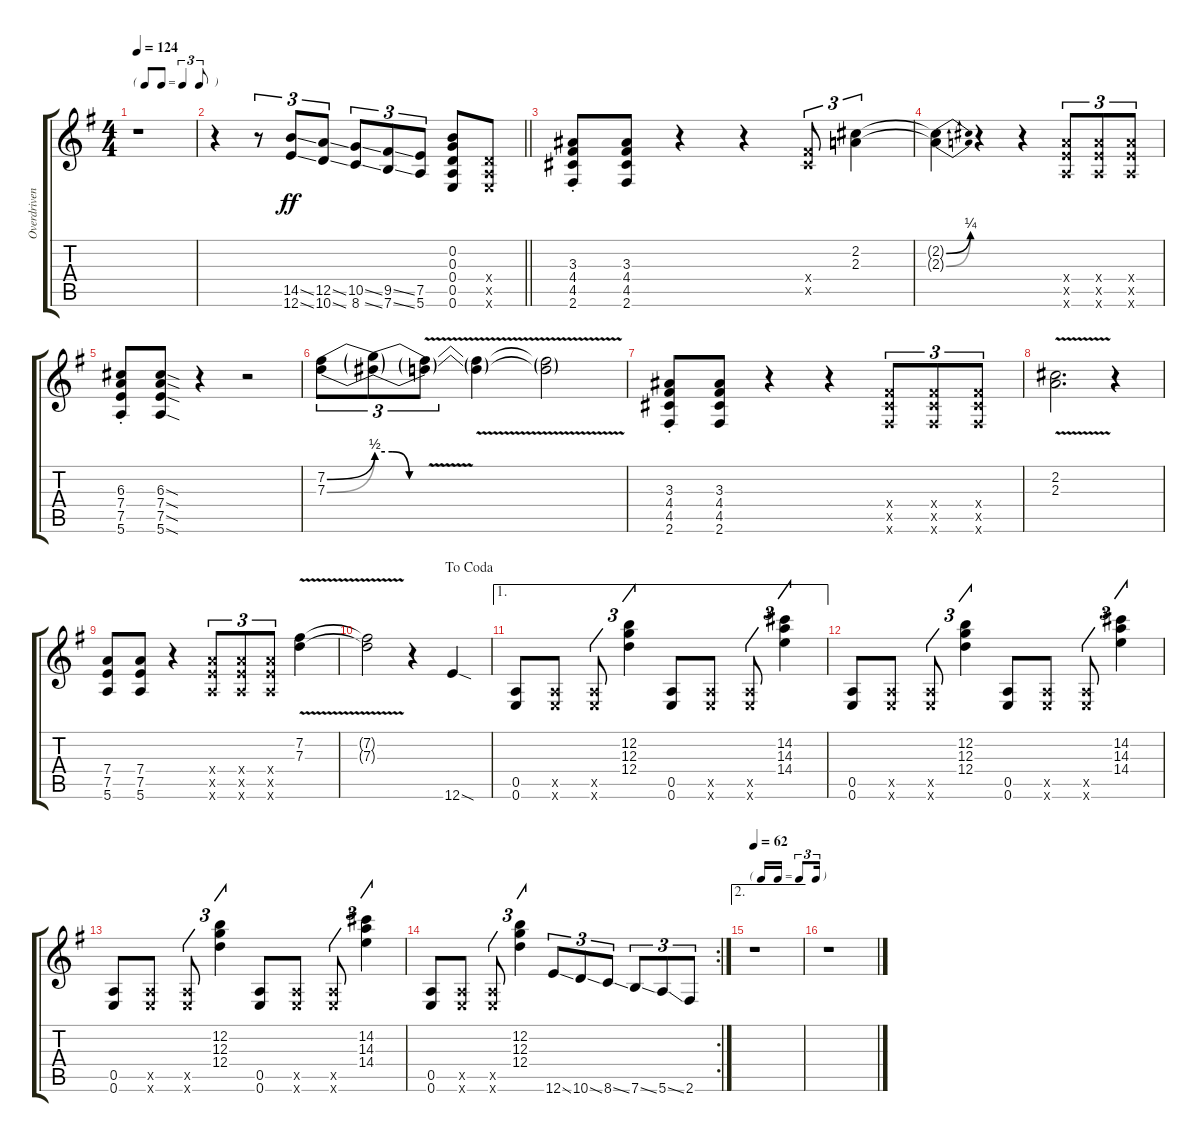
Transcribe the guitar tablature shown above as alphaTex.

\track ("Overdriven Guitar" "Overdriven") {instrument overdrivenguitar}
\staff {score tabs}
\tuning (E4 B3 G3 D3 A2 E2) {hide}
\ts (4 4)
\tf triplet8th
\tempo 124
\clef g2
\ks g
r.1{dy f} |
\barLineRight lightlight
r.4 r.8{tu (3 2)} (14.5{ss} 12.6{ss}).8{tu (3 2) dy ff} (12.5{ss} 10.6{ss}).8{tu (3 2)} (10.5{ss} 8.6{ss}).8{tu (3 2)} (9.5{ss} 7.6{ss}).8{tu (3 2)} (7.5 5.6).8{tu (3 2)} (0.2 0.3 0.4 0.5 0.6).8 (0.4{x} 0.5{x} 0.6{x}).8 |
(3.3{st} 4.4{st} 4.5{st} 2.6{st}).8 (3.3 4.4 4.5 2.6).8 r.4 r.4 (4.4{x} 4.5{x}).8{tu (3 2)} (2.2 2.3).4{tu (3 2)} |
(2.2{be (bend 0 0 60 1) t} 2.3{be (bend 0 0 60 1) t}).4 r.4 r.4 (7.4{x} 7.5{x} 5.6{x}).8{tu (3 2)} (7.4{x} 7.5{x} 5.6{x}).8{tu (3 2)} (7.4{x} 7.5{x} 5.6{x}).8{tu (3 2)} |
(6.3{st} 7.4{st} 7.5{st} 5.6{st}).8 (6.3{sod} 7.4{sod} 7.5{sod} 5.6{sod}).8 r.4 r.2 |
(7.2{be (bend 0 0 60 2)} 7.3{be (bend 0 0 60 2)}).8{tu (3 2)} (7.2{be (custom 0 2 20 2 40 0 60 0) t} 7.3{be (custom 0 2 20 2 40 0 60 0) t}).8{tu (3 2)} (7.2{v t} 7.3{v t}).8{tu (3 2)} (7.2{v t} 7.3{v t}).4 (7.2{v t} 7.3{v t}).2 |
(3.3{st} 4.4{st} 4.5{st} 2.6{st}).8 (3.3 4.4 4.5 2.6).8 r.4 r.4 (4.4{x} 4.5{x} 2.6{x}).8{tu (3 2)} (4.4{x} 4.5{x} 2.6{x}).8{tu (3 2)} (4.4{x} 4.5{x} 2.6{x}).8{tu (3 2)} |
(2.2{v} 2.3{v}).2{d} r.4 |
(7.4 7.5 5.6).8 (7.4 7.5 5.6).8 r.4 (7.4{x} 7.5{x} 5.6{x}).8{tu (3 2)} (7.4{x} 7.5{x} 5.6{x}).8{tu (3 2)} (7.4{x} 7.5{x} 5.6{x}).8{tu (3 2)} (7.2{v} 7.3{v}).4 |
\jump dacoda
(7.2{v t} 7.3{v t}).2 r.4 12.6{sod}.4 |
\ae 1
(0.5 0.6).8 (0.5{x} 0.6{x}).8 (0.5{x} 0.6{x}).8{tu (3 2)} (12.2 12.3 12.4).4{tu (3 2)} (0.5 0.6).8 (0.5{x} 0.6{x}).8 (0.5{x} 0.6{x}).8{tu (3 2)} (14.2 14.3 14.4).4{tu (3 2)} |
(0.5 0.6).8 (0.5{x} 0.6{x}).8 (0.5{x} 0.6{x}).8{tu (3 2)} (12.2 12.3 12.4).4{tu (3 2)} (0.5 0.6).8 (0.5{x} 0.6{x}).8 (0.5{x} 0.6{x}).8{tu (3 2)} (14.2 14.3 14.4).4{tu (3 2)} |
(0.5 0.6).8 (0.5{x} 0.6{x}).8 (0.5{x} 0.6{x}).8{tu (3 2)} (12.2 12.3 12.4).4{tu (3 2)} (0.5 0.6).8 (0.5{x} 0.6{x}).8 (0.5{x} 0.6{x}).8{tu (3 2)} (14.2 14.3 14.4).4{tu (3 2)} |
\rc 2
(0.5 0.6).8 (0.5{x} 0.6{x}).8 (0.5{x} 0.6{x}).8{tu (3 2)} (12.2 12.3 12.4).4{tu (3 2)} 12.6{ss}.8{tu (3 2)} 10.6{ss}.8{tu (3 2)} 8.6{ss}.8{tu (3 2)} 7.6{ss}.8{tu (3 2)} 5.6{ss}.8{tu (3 2)} 2.6.8{tu (3 2)} |
\ae 2
\tf triplet16th
\tempo 62
r.1 |
r.1
